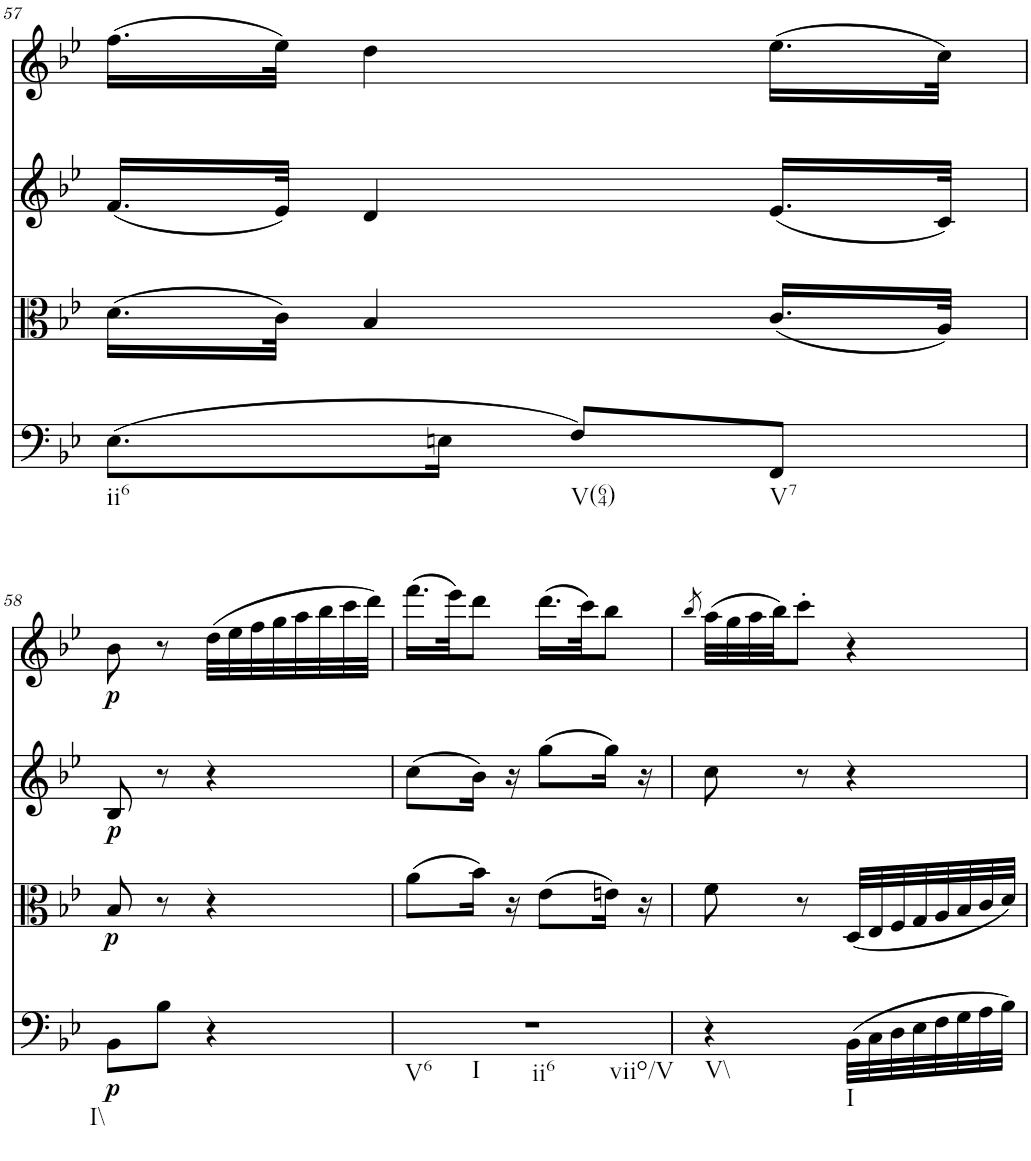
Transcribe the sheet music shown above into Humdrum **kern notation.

**kern	**dynam	**kern	**dynam	**kern	**dynam	**kern	**dynam
*part4	*part4	*part3	*part3	*part2	*part2	*part1	*part1
*staff4	*staff4	*staff3	*staff3	*staff2	*staff2	*staff1	*staff1
*I"Violoncello	*	*I"Viola	*	*I"Violin II	*	*I"Violin I	*
!!LO:PB:g=z
*clefF4	*	*clefC3	*	*clefG2	*	*clefG2	*
*k[b-e-]	*	*k[b-e-]	*	*k[b-e-]	*	*k[b-e-]	*
*M2/4	*	*M2/4	*	*M2/4	*	*M2/4	*
=57	=57	=57	=57	=57	=57	=57	=57
!LO:TX:b:t=ii6	!	!	!	!	!	!	!
(8.E-\L	.	(16.d\LL	.	(16.f/LL	.	(16.ff\LL	.
.	.	32c\JJk)	.	32e-/JJk)	.	32ee-\JJk)	.
.	.	4B-/	.	4d/	.	4dd\	.
16En\Jk	.	.	.	.	.	.	.
!LO:TX:b:t=V(64)	!	!	!	!	!	!	!
8F/L)	.	.	.	.	.	.	.
!LO:TX:b:t=V7	!	!	!	!	!	!	!
8FF/J	.	(16.c/LL	.	(16.e-/LL	.	(16.ee-\LL	.
.	.	32A/JJk)	.	32c/JJk)	.	32cc\JJk)	.
!!LO:LB:g=z
=58	=58	=58	=58	=58	=58	=58	=58
!LO:TX:b:t=I\\	!	!	!	!	!	!	!
!	!LO:DY:b	!	!LO:DY:b	!	!LO:DY:b	!	!LO:DY:b
8BB-\L	p	8B-/	p	8B-/	p	8b-\	p
8B-\J	.	8r	.	8r	.	8r	.
4r	.	4r	.	4r	.	(32dd\LLL	.
.	.	.	.	.	.	32ee-\	.
.	.	.	.	.	.	32ff\	.
.	.	.	.	.	.	32gg\	.
.	.	.	.	.	.	32aa\	.
.	.	.	.	.	.	32bb-\	.
.	.	.	.	.	.	32ccc\	.
.	.	.	.	.	.	32ddd\JJJ)	.
=59	=59	=59	=59	=59	=59	=59	=59
!LO:TX:b:t=V6	!	!	!	!	!	!	!
!LO:TX:b:t=I	!	!	!	!	!	!	!
!LO:TX:b:t=ii6	!	!	!	!	!	!	!
!LO:TX:b:t=viio/V	!	!	!	!	!	!	!
2r	.	(8a\L	.	(8cc\L	.	(16.fff\LL	.
.	.	.	.	.	.	32eee-\JK)	.
.	.	16b-\Jk)	.	16b-\Jk)	.	8ddd\J	.
.	.	16r	.	16r	.	.	.
.	.	(8e-\L	.	(8gg\L	.	(16.ddd\LL	.
.	.	.	.	.	.	32ccc\JK)	.
.	.	16en\Jk)	.	16gg\Jk)	.	8bb-\J	.
.	.	16r	.	16r	.	.	.
=60	=60	=60	=60	=60	=60	=60	=60
.	.	.	.	.	.	8qbb-/	.
!LO:TX:b:t=V\\	!	!	!	!	!	!	!
4r	.	8f\	.	8cc\	.	(32aa\LLL	.
.	.	.	.	.	.	32gg\	.
.	.	.	.	.	.	32aa\	.
.	.	.	.	.	.	32bb-\JJ)	.
.	.	8r	.	8r	.	8ccc'\J	.
!LO:TX:b:t=I	!	!	!	!	!	!	!
(32BB-\LLL	.	(32D/LLL	.	4r	.	4r	.
32C\	.	32E-/	.	.	.	.	.
32D\	.	32F/	.	.	.	.	.
32E-\	.	32G/	.	.	.	.	.
32F\	.	32A/	.	.	.	.	.
32G\	.	32B-/	.	.	.	.	.
32A\	.	32c/	.	.	.	.	.
32B-\JJJ)	.	32d/JJJ)	.	.	.	.	.
=	=	=	=	=	=	=	=
*-	*-	*-	*-	*-	*-	*-	*-
